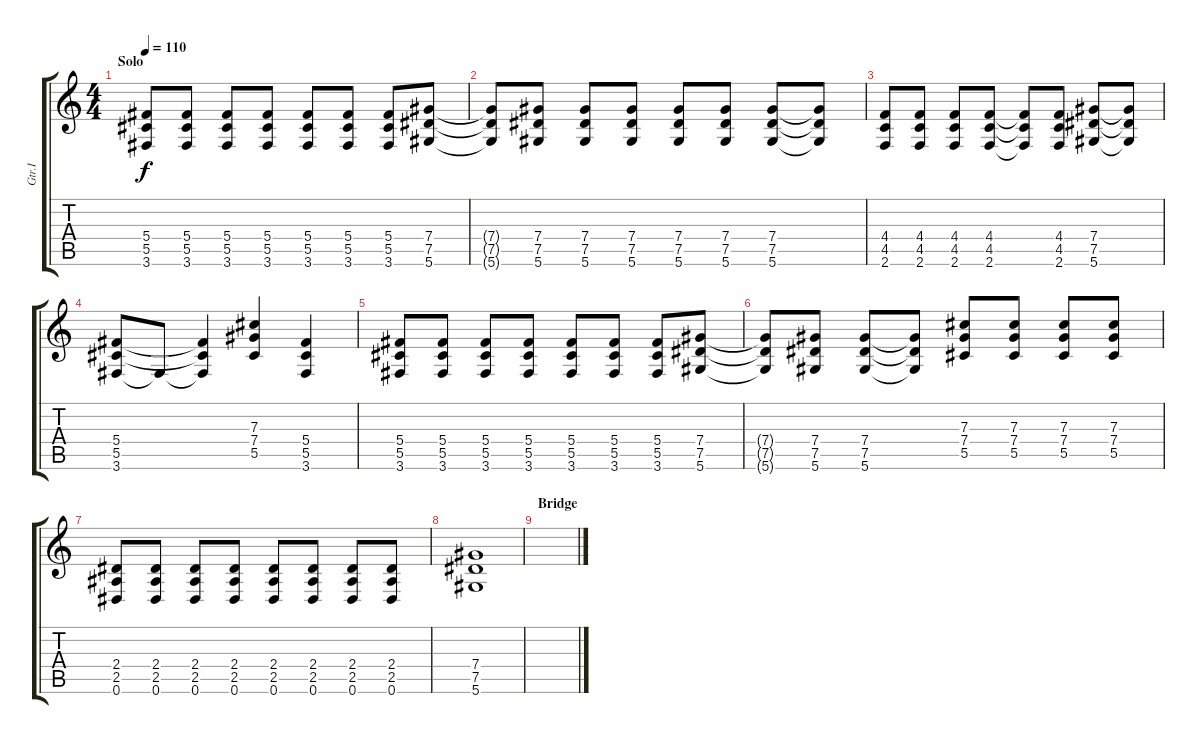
\track ("Gtr.I" "Gtr.I") {instrument distortionguitar}
\staff {score tabs}
\tuning (Eb4 Bb3 Gb3 Db3 Ab2 Eb2) {hide}
\ts (4 4)
\section ("" "Solo")
\tempo 110
\clef g2
\ks c
(5.4 5.5 3.6).8{dy f} (5.4 5.5 3.6).8 (5.4 5.5 3.6).8 (5.4 5.5 3.6).8 (5.4 5.5 3.6).8 (5.4 5.5 3.6).8 (5.4 5.5 3.6).8 (7.4 7.5 5.6).8 |
(7.4{t} 7.5{t} 5.6{t}).8 (7.4 7.5 5.6).8 (7.4 7.5 5.6).8 (7.4 7.5 5.6).8 (7.4 7.5 5.6).8 (7.4 7.5 5.6).8 (7.4 7.5 5.6).8 (7.4{t} 7.5{t} 5.6{t}).8 |
(4.4 4.5 2.6).8 (4.4 4.5 2.6).8 (4.4 4.5 2.6).8 (4.4 4.5 2.6).8 (4.4{t} 4.5{t} 2.6{t}).8 (4.4 4.5 2.6).8 (7.4 7.5 5.6).8 (7.4{t} 7.5{t} 5.6{t}).8 |
(5.4 5.5 3.6).8 3.6{t}.8 (5.4{t} 5.5{t} 3.6{t}).4 (7.3 7.4 5.5).4 (5.4 5.5 3.6).4 |
(5.4 5.5 3.6).8 (5.4 5.5 3.6).8 (5.4 5.5 3.6).8 (5.4 5.5 3.6).8 (5.4 5.5 3.6).8 (5.4 5.5 3.6).8 (5.4 5.5 3.6).8 (7.4 7.5 5.6).8 |
(7.4{t} 7.5{t} 5.6{t}).8 (7.4 7.5 5.6).8 (7.4 7.5 5.6).8 (7.4{t} 7.5{t} 5.6{t}).8 (7.3 7.4 5.5).8 (7.3 7.4 5.5).8 (7.3 7.4 5.5).8 (7.3 7.4 5.5).8 |
(2.4 2.5 0.6).8 (2.4 2.5 0.6).8 (2.4 2.5 0.6).8 (2.4 2.5 0.6).8 (2.4 2.5 0.6).8 (2.4 2.5 0.6).8 (2.4 2.5 0.6).8 (2.4 2.5 0.6).8 |
(7.4 7.5 5.6).1 |
\section ("" "Bridge")
